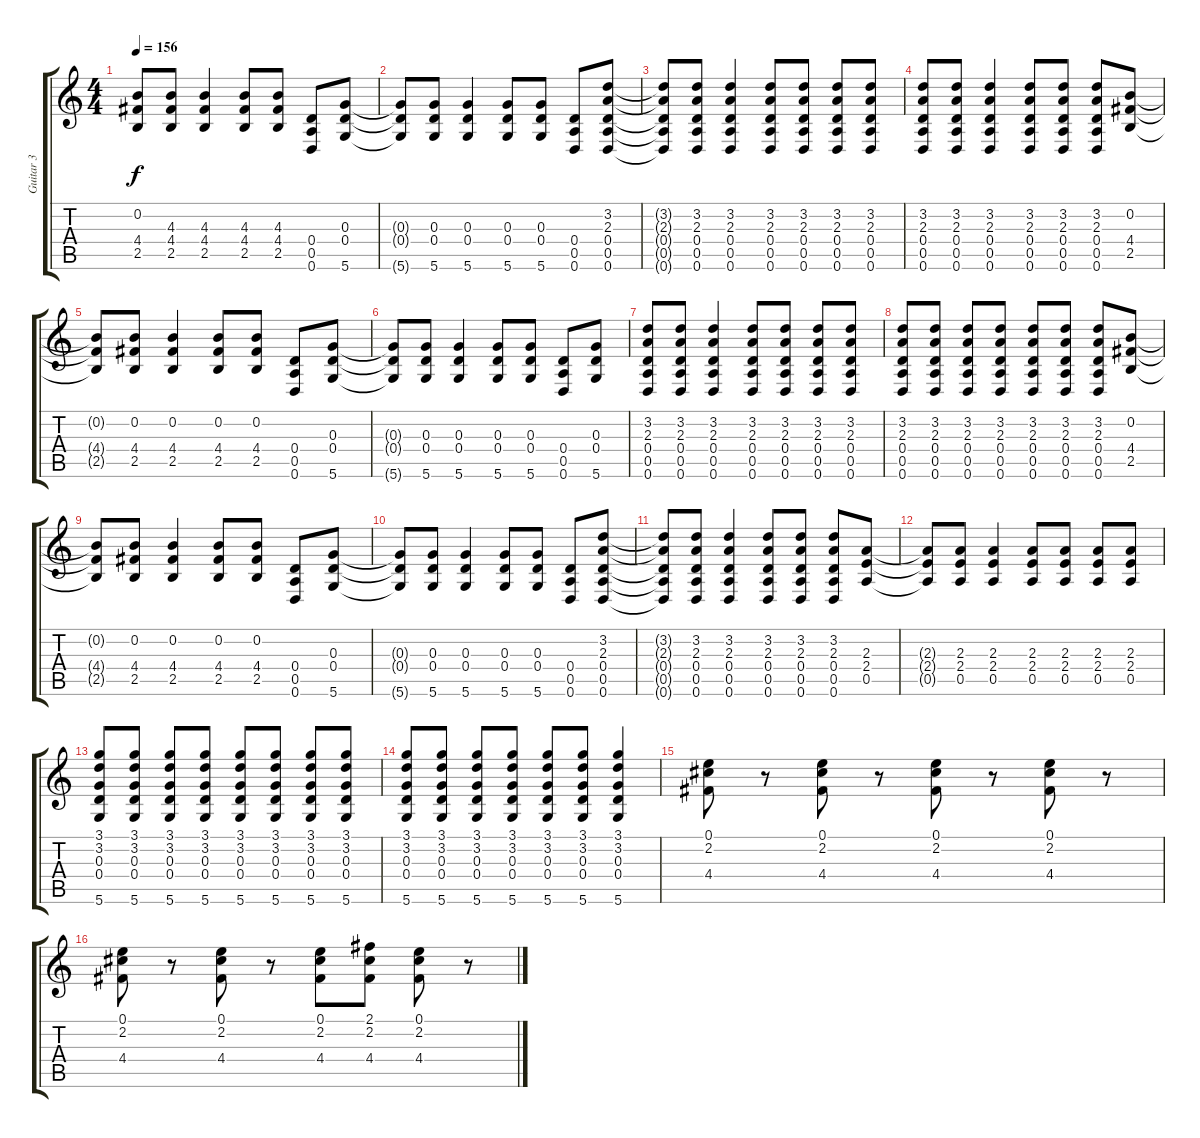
\track ("Guitar 3" "Guitar 3") {instrument distortionguitar}
\staff {score tabs}
\tuning (E4 B3 G3 D3 A2 D2) {hide}
\ts (4 4)
\tempo 156
\clef g2
\ks c
(0.2{t} 4.4{t} 2.5{t}).8{dy f} (4.3 4.4 2.5).8 (4.3 4.4 2.5).4 (4.3 4.4 2.5).8 (4.3 4.4 2.5).8 (0.4 0.5 0.6).8 (0.3 0.4 5.6).8 |
(0.3{t} 0.4{t} 5.6{t}).8 (0.3 0.4 5.6).8 (0.3 0.4 5.6).4 (0.3 0.4 5.6).8 (0.3 0.4 5.6).8 (0.4 0.5 0.6).8 (3.2 2.3 0.4 0.5 0.6).8 |
(3.2{t} 2.3{t} 0.4{t} 0.5{t} 0.6{t}).8 (3.2 2.3 0.4 0.5 0.6).8 (3.2 2.3 0.4 0.5 0.6).4 (3.2 2.3 0.4 0.5 0.6).8 (3.2 2.3 0.4 0.5 0.6).8 (3.2 2.3 0.4 0.5 0.6).8 (3.2 2.3 0.4 0.5 0.6).8 |
(3.2 2.3 0.4 0.5 0.6).8 (3.2 2.3 0.4 0.5 0.6).8 (3.2 2.3 0.4 0.5 0.6).4 (3.2 2.3 0.4 0.5 0.6).8 (3.2 2.3 0.4 0.5 0.6).8 (3.2 2.3 0.4 0.5 0.6).8 (0.2 4.4 2.5).8 |
(0.2{t} 4.4{t} 2.5{t}).8 (0.2 4.4 2.5).8 (0.2 4.4 2.5).4 (0.2 4.4 2.5).8 (0.2 4.4 2.5).8 (0.4 0.5 0.6).8 (0.3 0.4 5.6).8 |
(0.3{t} 0.4{t} 5.6{t}).8 (0.3 0.4 5.6).8 (0.3 0.4 5.6).4 (0.3 0.4 5.6).8 (0.3 0.4 5.6).8 (0.4 0.5 0.6).8 (0.3 0.4 5.6).8 |
(3.2 2.3 0.4 0.5 0.6).8 (3.2 2.3 0.4 0.5 0.6).8 (3.2 2.3 0.4 0.5 0.6).4 (3.2 2.3 0.4 0.5 0.6).8 (3.2 2.3 0.4 0.5 0.6).8 (3.2 2.3 0.4 0.5 0.6).8 (3.2 2.3 0.4 0.5 0.6).8 |
(3.2 2.3 0.4 0.5 0.6).8 (3.2 2.3 0.4 0.5 0.6).8 (3.2 2.3 0.4 0.5 0.6).8 (3.2 2.3 0.4 0.5 0.6).8 (3.2 2.3 0.4 0.5 0.6).8 (3.2 2.3 0.4 0.5 0.6).8 (3.2 2.3 0.4 0.5 0.6).8 (0.2 4.4 2.5).8 |
(0.2{t} 4.4{t} 2.5{t}).8 (0.2 4.4 2.5).8 (0.2 4.4 2.5).4 (0.2 4.4 2.5).8 (0.2 4.4 2.5).8 (0.4 0.5 0.6).8 (0.3 0.4 5.6).8 |
(0.3{t} 0.4{t} 5.6{t}).8 (0.3 0.4 5.6).8 (0.3 0.4 5.6).4 (0.3 0.4 5.6).8 (0.3 0.4 5.6).8 (0.4 0.5 0.6).8 (3.2 2.3 0.4 0.5 0.6).8 |
(3.2{t} 2.3{t} 0.4{t} 0.5{t} 0.6{t}).8 (3.2 2.3 0.4 0.5 0.6).8 (3.2 2.3 0.4 0.5 0.6).4 (3.2 2.3 0.4 0.5 0.6).8 (3.2 2.3 0.4 0.5 0.6).8 (3.2 2.3 0.4 0.5 0.6).8 (2.3 2.4 0.5).8 |
(2.3{t} 2.4{t} 0.5{t}).8 (2.3 2.4 0.5).8 (2.3 2.4 0.5).4 (2.3 2.4 0.5).8 (2.3 2.4 0.5).8 (2.3 2.4 0.5).8 (2.3 2.4 0.5).8 |
(3.1 3.2 0.3 0.4 5.6).8 (3.1 3.2 0.3 0.4 5.6).8 (3.1 3.2 0.3 0.4 5.6).8 (3.1 3.2 0.3 0.4 5.6).8 (3.1 3.2 0.3 0.4 5.6).8 (3.1 3.2 0.3 0.4 5.6).8 (3.1 3.2 0.3 0.4 5.6).8 (3.1 3.2 0.3 0.4 5.6).8 |
(3.1 3.2 0.3 0.4 5.6).8 (3.1 3.2 0.3 0.4 5.6).8 (3.1 3.2 0.3 0.4 5.6).8 (3.1 3.2 0.3 0.4 5.6).8 (3.1 3.2 0.3 0.4 5.6).8 (3.1 3.2 0.3 0.4 5.6).8 (3.1 3.2 0.3 0.4 5.6).4 |
(0.1 2.2 4.4).8 r.8 (0.1 2.2 4.4).8 r.8 (0.1 2.2 4.4).8 r.8 (0.1 2.2 4.4).8 r.8 |
(0.1 2.2 4.4).8 r.8 (0.1 2.2 4.4).8 r.8 (0.1 2.2 4.4).8 (2.1 2.2 4.4).8 (0.1 2.2 4.4).8 r.8
